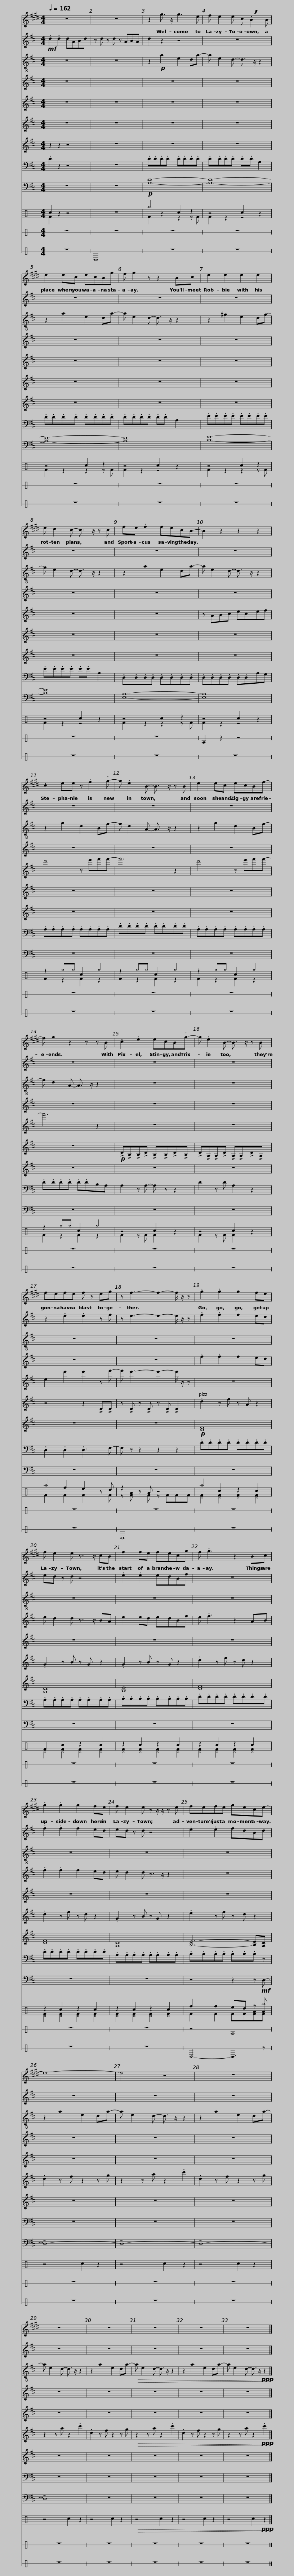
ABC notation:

X:1
%%score 1 2 3 4 5 6 7 8 9 ( 10 11 ) 12 13
L:1/8
Q:1/4=162
M:4/4
I:linebreak $
K:D
V:1 treble transpose=-14
V:2 treble
V:3 treble-8
V:4 treble
V:5 treble
V:6 treble
V:7 treble
V:8 bass transpose=-12
V:9 bass transpose=-12
V:10 perc
K:none
V:11 perc
K:none
V:12 perc stafflines=1
K:none
V:13 perc stafflines=1
K:none
V:1
[K:E] z8 | z8 | z2 g3/2 z/ g3 e |$ f e2 e c !breath!.B2 B | e2 ec ecBg |$ %5
 f g2 z z2 Bc | e2 e2 e2 e2 | e d2 c- c3/2 z/ z c |$ fe .f2 fecB- | B2 z2 z2 z2 | %10
 .c2 ee z .f2 .g- |$ g .e2 B- B3/2 z/ z B | e2 ec ecBf- | f g2 z2 z z B |$ .c2 .e2 ecB.g- | %15
 g .e2 B- B3/2 z/ z B | fefe f z eg |$ z f3- f2- f/ z/ z | .g2 .g2 g2 fe | f e2 e z3/2 z/ cB |$ %20
 f2 fe fecg | f .g3 z2 Bc | .g2 .g2 g2 fe |$ f e2 e z z/ z/ z e | fefe gece- | %25
 e8- |$ e4 z4 | z8 | z8 | z8 | %30
 z8 |$ z8 | z8 |] %33
V:2
!mf! .d2 .d2 dABd | z d z d z ABA | d2 z2 z4 |$ z8 | z8 |$ %5
 z8 | z8 | z8 |$ z8 | z8 | %10
 z8 |$ z8 | z8 | z8 |$ z8 | %15
 z8 | z2 .e2 .e2 z f |$ z e3- e2- e/ z/ z | .f2 .f2 f2 ed | ed z d z4 |$ %20
 .e2 .e2 edBf | z8 | .f2 .f2 f2 ed |$ ed z d z4 | .e2 .e2 fdBd | %25
 z8 |$ z8 | z8 | z8 | z8 | %30
 z8 |$ z8 | z8 |] %33
V:3
 z8 | z8 | z2!p! a2 e2 da- |$ a e2 d- d3/2 z/ z2 | z2 a2 e2 da- |$ %5
 a e2 d- d3/2 z/ z2 | z2 ^g2 e2 dg- | g e2 d- d3/2 z/ z2 |$ z2 a2 e2 da- | a e2 d- d3/2 z/ z2 | %10
 z2 g2 d2 Bf- |$ f d2 A- A3/2 z/ z2 | z2 g2 d2 Bf- | f d2 A- A3/2 z/ z2 |$ z8 | %15
 z8 | z8 |$ z8 | z8 | z8 |$ %20
 z8 | z8 | z8 |$ z8 | z8 | %25
 z2 a2 e2 da- |$ a e2 d- d3/2 z/ z2 | z2 a2 e2 da- | a e2 d- d3/2 z/ z2 | z2 a2 e2 da- | %30
!>(! a e2 d- d3/2 z/ z2 |$ z2 a2 e2 da- | a e2 d- d3/2 z/!ppp! z2!>)! |] %33
V:4
 z8 | x8 | z8 |$ z8 | z8 |$ %5
 z8 | z8 | z8 |$ z8 | z8 | %10
 z8 |$ z8 | z8 | z8 |$ z8 | %15
 z8 | z8 |$ z8 | .f2 .f2 f2 ed | e d2 d z3/2 z/ BA |$ %20
 e2 ed edBf | e .f3 z2 AB | .f2 .f2 f2 ed |$ e d2 d z3/2 z/ z2 | z8 | %25
 z8 |$ z8 | z8 | z8 | z8 | %30
 z8 |$ z8 | z8 |] %33
V:5
 z8 | z8 | z8 |$ z8 | z8 |$ %5
 z8 | z8 | z8 |$ z8 | z ABc ecef | %10
 d'4 z e'f'f'- |$ f'6 z2 | d'4 z e'f'f'- | f'6 z2 |$ z8 | %15
 z8 | e2 e'2 e'2 z f'- |$ f' e'3- e'2- e'/ z/ z | z8 | z8 |$ %20
 z8 | z8 | z8 |$ z8 | z8 | %25
 z8 |$ z8 | z8 | z8 | z8 | %30
 z8 |$ z8 | z8 |] %33
V:6
 z8 | z8 | z8 |$ z8 | z8 |$ %5
 z8 | z8 | z8 |$ z8 | z8 | %10
 z8 |$ z8 | z8 | z8 |$!p! !>!D!>!B,!>!B,!>!D !>!B,!>!B,!>!D!>!B, | %15
 !>!D!>!A,!>!A,!>!D !>!A,!>!A,!>!D!>!A, | z4 z2 !>!D!>!D |$ z !>!D z !>!D z !>!D !>!D2 | .d2 z f z A z2 | .G2 z B z G z2 |$ %20
 .G2 z B z G z2 | .d2 z f z d z2 | .d2 z f z d z2 |$ .G2 z B z G z2 | .e2 z f z d z2 | %25
 .d2 z f z2 z g |$ z2 z a z2 .c'2 | .d2 z f z2 z g | z2 z a z2 .c'2 | .d2 z f z2 z g | %30
!>(! z2 z a z2 .c'2 |$ .d2 z f z2 z g | z2 z a z2!ppp! .c'2!>)! |] %33
V:7
 z2 z2 z4 | z8 | z8 |$ z8 | z8 |$ %5
 z8 | z8 | z8 |$ z8 | z8 | %10
 z8 |$ z8 | z8 | z8 |$ z8 | %15
 z8 | z8 |$ z8 |!p! [DF]8 | [A,D]8 |$ %20
 [B,E]8 | [DF]8 | [DF]8 |$ [A,D]8 | [B,E]6- [B,E][A,D] | %25
 z8 |$ z8 | z8 | z8 | z8 | %30
 z8 |$ z8 | z8 |] %33
V:8
 .D2 z2 z4 | z8 | .D.D.D.D .D.D.D.D |$ .D.D.D.D .D.D A,2 | .D.D.D.D .D.D.D.D |$ %5
 .D.D.D.D .D.D A,2 | .E.E.E.E .E.E.E.E | .E.E.E.E .E.E A,2 |$ .D,.D,.D,.D, .D,.D,.D,.D, | .D,.D,.D,.D, .D,.D,A,G, | %10
 .A,.A,.A,.A, .A,.A,.A,.A, |$ .D.D.D.D .D.D.D.D | .A,.A,.A,.A, .A,.A,.A,.A, | .D.D.D.D .D.DB,A, |$ A,2 z A,- A, z z2 | %15
 D2 z D A,2 z2 | .D,2 .D,2 .D,3 F,- |$ F, z z2 z2 z2 | .D.D.D.D .D.D.D.D | .A,.A,.A,.A, .A,.A,.A,.A, |$ %20
 .B,.B,.B,.B, .B,.B,.B,.B, | .D.D.D.D .D.D.D.D | .D.D.D.D .D.D.D.D |$ .A,.A,.A,.A, .A,.A,.A,.A, | .B,.B,.B,.B, .B,.B,.B, z | %25
 z8 |$ z8 | z8 | z8 | z8 | %30
 z8 |$ z8 | z8 |] %33
V:9
 z8 | z8 |!p! [A,D]8- |$ [A,D]8- | [A,D]8- |$ %5
 [A,D]8 | [B,E]8- | [B,E]8 |$ [E,A,]8- | [E,A,]8 | %10
 z8 |$ z8 | z8 | z8 |$ z8 | %15
 z8 | z8 |$ z8 | z8 | z8 |$ %20
 z8 | z8 | z8 |$ z8 | z4 z2 z!mf! D,- | %25
 !tenuto!D,8- |$ !tenuto!D,8- | !tenuto!D,8- | !tenuto!D,8 | z8 | %30
 z8 |$ z8 | z8 |] %33
V:10
[K:C] c2 z2 z4 | z8 | ^a2 z2 c2 z2 |$ z4 c2 z2 | z4 c2 z2 |$ %5
 z4 c2 z2 | z4 c2 z2 | z4 c2 z2 |$ z4 c2 z2 | z4 c2 z2 | %10
 z2 ^g^g c2 ^g2 |$ z2 ^g^g c2 ^g2 | z2 ^g^g c2 ^g2 | z2 ^g^g c2 ^g2 |$ z4 c2 z2 | %15
 z4 c2 z2 | ^a2 f2 e2 z d |$ z2 z A z4 | ^a2 c2 z2 c2 | F2 [Fc]2 z2 c2 |$ %20
 z2 c2 z2 c2 | z2 c2 z2 c2 | z2 c2 z2 c2 |$ z2 c2 z2 c2 | f2 f2 ed z [A^a] | %25
 z4 c2 z2 |$ z4 c2 z2 | z4 c2 z2 | z4 c2 z2 | z4 c2 z2 | %30
!>(! z4 c2 z2 |$ z4 c2 z2 | z4 c2!ppp! z2!>)! |] %33
V:11
[K:C] F2 z2 z4 | x8 | F2 z2 z2 z F |$ F2 z2 z4 | F2 z2 z2 z F |$ %5
 F2 z2 z4 | F2 z2 z2 z F | F2 z2 z4 |$ F2 z2 z2 z F | F2 z2 z4 | %10
 F2 z2 F2 z2 |$ F2 z2 F2 z2 | F2 z2 F2 z2 | F2 z2 F2 z2 |$ F2 z F F2 z2 | %15
 F2 z F F2 z2 | F2 F2 F2 z F |$ z [FA] z F z FFF | [^DF]2 [^DF]2 [^DF]2 [^DF]2 | ^D2 ^D2 [^DF]2 [^DF]2 |$ %20
 [^DF]2 [^DF]2 [^DF]2 [^DF]2 | [^DF]2 [^DF]2 [^DF]2 [^DF]2 | [^DF]2 [^DF]2 [^DF]2 [^DF]2 |$ [^DF]2 [^DF]2 [^DF]2 [^DF]2 | F2 F2 FF[FA]F | %25
 x8 |$ x8 | x8 | x8 | x8 | %30
 x8 |$ x8 | x8 |] %33
V:12
[K:C] z8 | z8 | z8 |$ z8 | z8 |$ %5
 z8 | z8 | z8 |$ z8 | E2 z2 z4 | %10
 z8 |$ z8 | z8 | z8 |$ z8 | %15
 z8 | z8 |$ z8 | z8 | z8 |$ %20
 z8 | z8 | z8 |$ z8 | z4 E4 | %25
 z8 |$ z8 | z8 | z8 | z8 | %30
 z8 |$ z8 | z8 |] %33
V:13
[K:C] z8 | A,8 | z8 |$ z8 | z8 |$ %5
 z8 | z8 | z8 |$ z8 | z8 | %10
 z8 |$ z8 | z8 | z8 |$ z8 | %15
 z8 | z8 |$ A,8 | z8 | z8 |$ %20
 z8 | z8 | z8 |$ z8 | A,4- A,3 z | %25
 z8 |$ z8 | z8 | z8 | z8 | %30
 z8 |$ z8 | z8 |] %33
